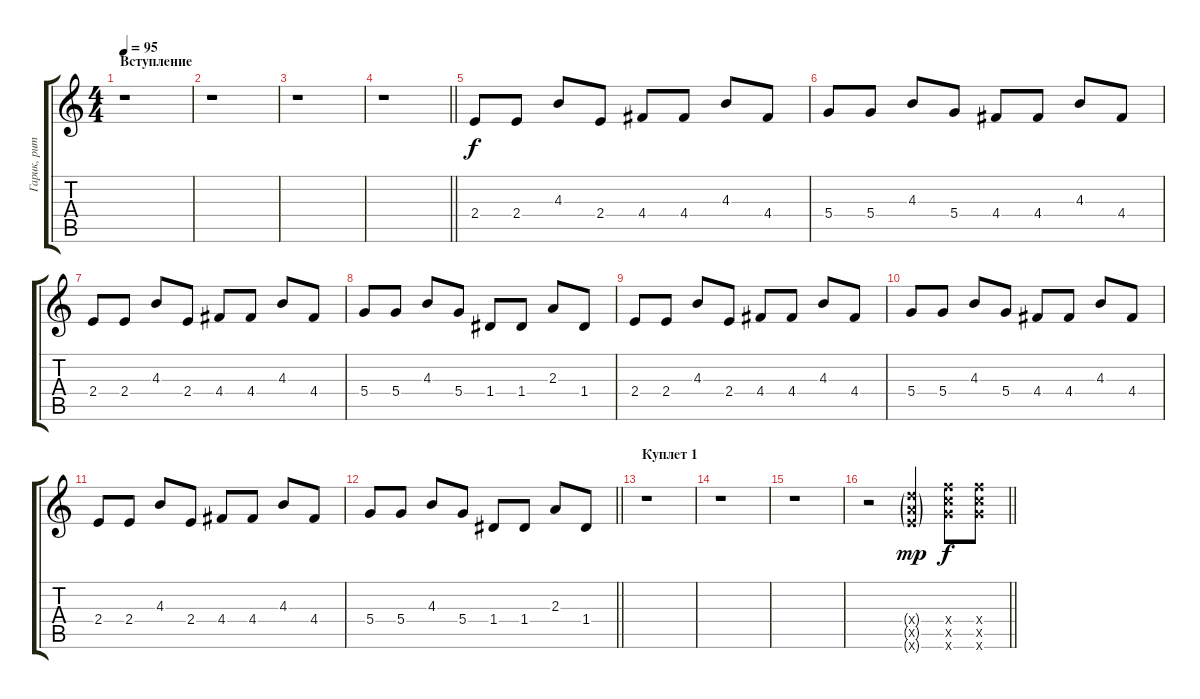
\track ("Гарик, ритм + эффекты" "Гарик, рит") {solo instrument distortionguitar}
\staff {score tabs}
\tuning (E4 B3 G3 D3 A2 E2) {hide}
\ts (4 4)
\section ("" "Вступление")
\tempo 95
\clef g2
\ks c
r.1{dy f volume 0 instrument distortionguitar} |
r.1 |
r.1 |
\barLineRight lightlight
r.1 |
\section ("" "")
2.4.8{volume 13} 2.4.8 4.3.8 2.4.8 4.4.8 4.4.8 4.3.8 4.4.8 |
5.4.8 5.4.8 4.3.8 5.4.8 4.4.8 4.4.8 4.3.8 4.4.8 |
2.4.8 2.4.8 4.3.8 2.4.8 4.4.8 4.4.8 4.3.8 4.4.8 |
5.4.8 5.4.8 4.3.8 5.4.8 1.4.8 1.4.8 2.3.8 1.4.8 |
2.4.8 2.4.8 4.3.8 2.4.8 4.4.8 4.4.8 4.3.8 4.4.8 |
5.4.8 5.4.8 4.3.8 5.4.8 4.4.8 4.4.8 4.3.8 4.4.8 |
2.4.8 2.4.8 4.3.8 2.4.8 4.4.8 4.4.8 4.3.8 4.4.8 |
\barLineRight lightlight
5.4.8 5.4.8 4.3.8 5.4.8 1.4.8 1.4.8 2.3.8 1.4.8 |
\section ("" "Куплет 1")
r.1 |
r.1 |
r.1 |
\barLineRight lightlight
r.2 (12.4{g x} 12.5{g x} 12.6{g x}).4{dy mp} (15.4{x} 15.5{x} 15.6{x}).8{dy f} (15.4{x} 15.5{x} 15.6{x}).8
